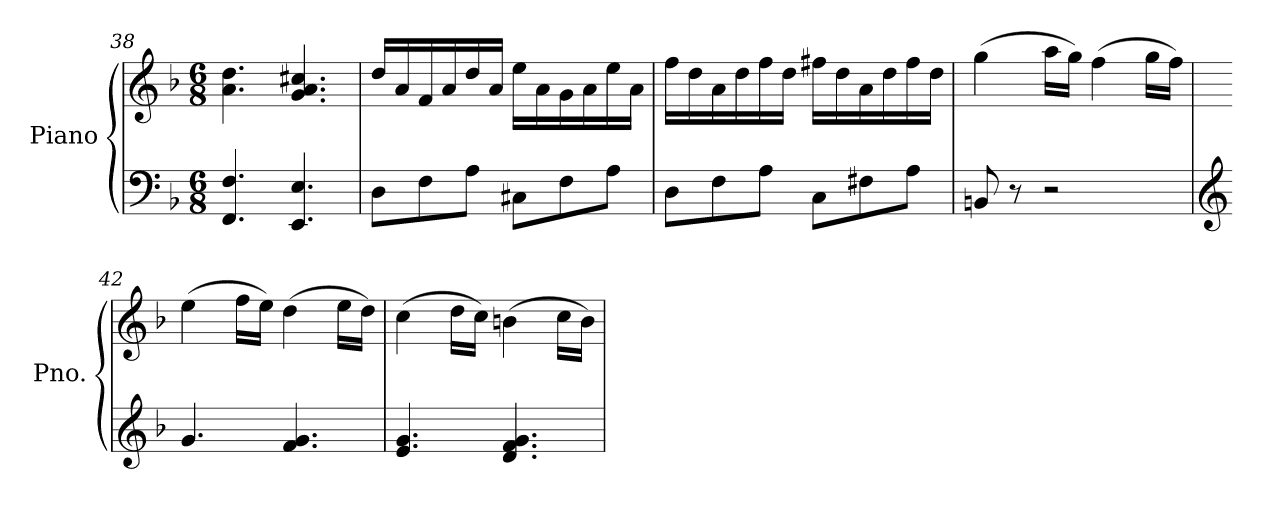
**kern	**kern
*part1	*part1
*staff2	*staff1
*I"Piano	*
*I'Pno.	*
*clefF4	*clefG2
*k[b-]	*k[b-]
*M6/8	*M6/8
=38	=38
4.FF/ 4.F/	4.a\ 4.dd\
4.EE/ 4.E/	4.g/ 4.a/ 4.cc#X/
!!LO:LB:g=z
=39	=39
8D\L	16dd/LL
.	16a/
8F\	16f/
.	16a/
8A\J	16dd/
.	16a/JJ
8C#X\L	16ee\LL
.	16a\
8F\	16g\
.	16a\
8A\J	16ee\
.	16a\JJ
=40	=40
8D\L	16ff\LL
.	16dd\
8F\	16a\
.	16dd\
8A\J	16ff\
.	16dd\JJ
8C\L	16ff#X\LL
.	16dd\
8F#X\	16a\
.	16dd\
8A\J	16ff#\
.	16dd\JJ
=41	=41
8BBn/	(>4gg\
8r	.
2r	16aa\LL
.	16gg\JJ)
.	(>4ff\
.	16gg\LL
.	16ff\JJ)
=42	=42
*clefG2	*
4.g/	(>4ee\
.	16ff\LL
.	16ee\JJ)
4.f/ 4.g/	(>4dd\
.	16ee\LL
.	16dd\JJ)
=43	=43
4.e/ 4.g/	(>4cc\
.	16dd\LL
.	16cc\JJ)
4.d/ 4.f/ 4.g/	(>4bn\
.	16cc\LL
.	16b\JJ)
=	=
*-	*-
